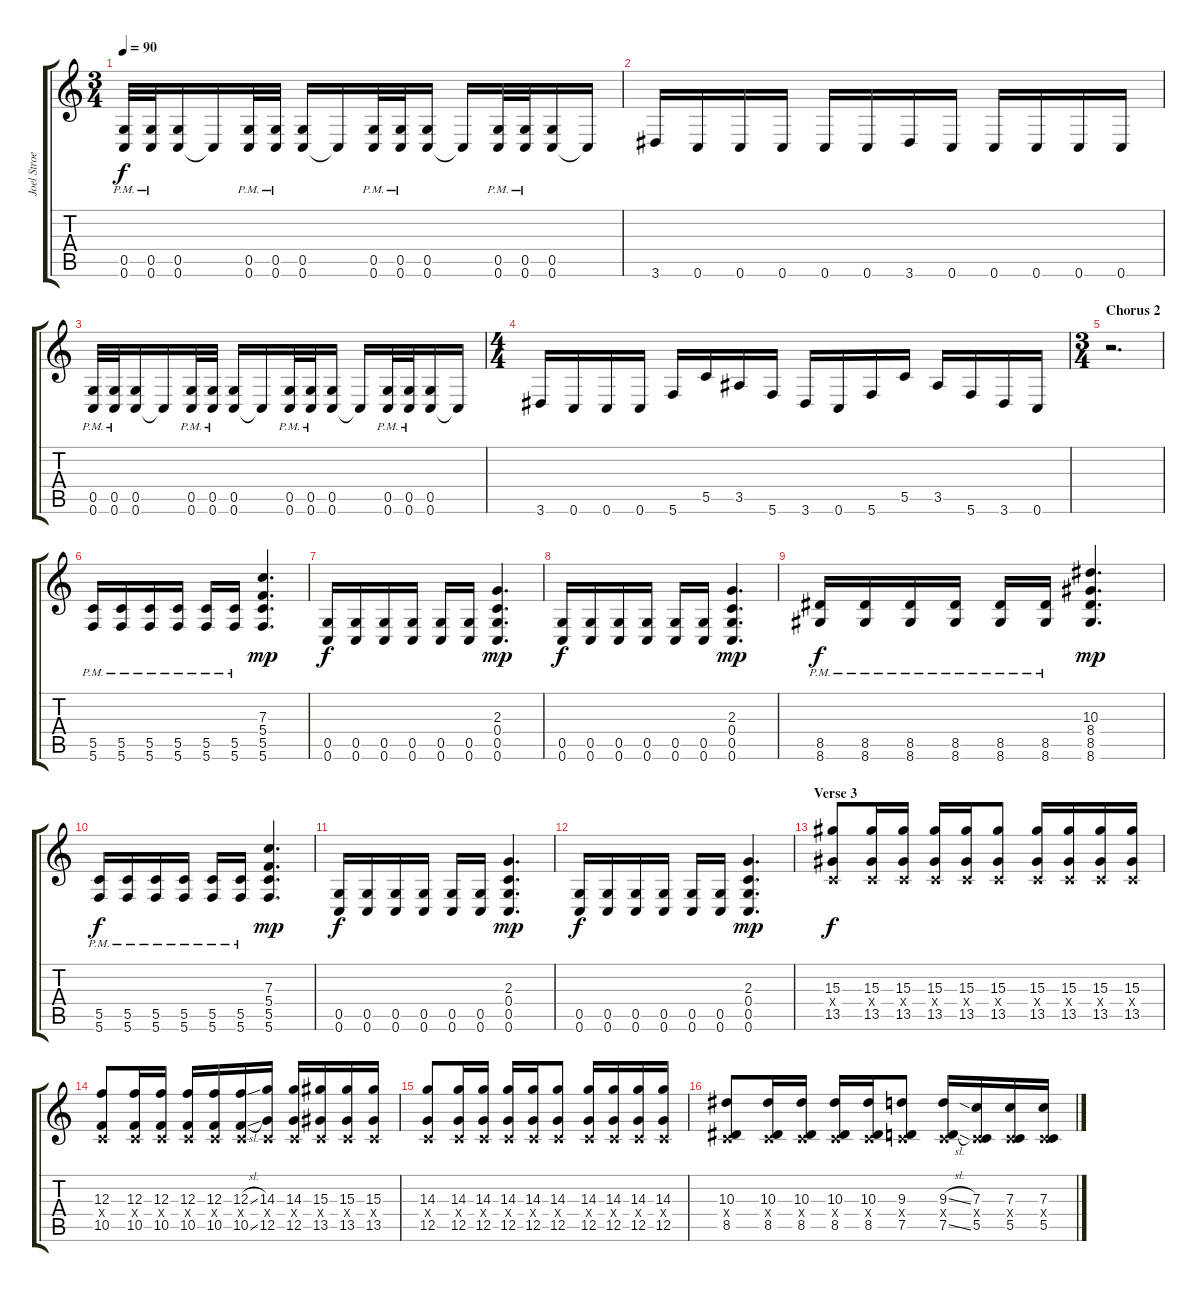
\track ("Joel Stroetzel" "Joel Stroe") {instrument overdrivenguitar}
\staff {score tabs}
\tuning (D4 A3 F3 C3 G2 C2) {hide}
\ts (3 4)
\tempo 90
\clef g2
\ks c
(0.5{pm} 0.6{pm}).32{dy f instrument overdrivenguitar} (0.5{pm} 0.6{pm}).32 (0.5 0.6).16 0.6{t}.16 (0.5{pm} 0.6{pm}).32 (0.5{pm} 0.6{pm}).32 (0.5 0.6).16 0.6{t}.16 (0.5{pm} 0.6{pm}).32 (0.5{pm} 0.6{pm}).32 (0.5 0.6).16 0.6{t}.16 (0.5{pm} 0.6{pm}).32 (0.5{pm} 0.6{pm}).32 (0.5 0.6).16 0.6{t}.16 |
3.6.16 0.6.16 0.6.16 0.6.16 0.6.16 0.6.16 3.6.16 0.6.16 0.6.16 0.6.16 0.6.16 0.6.16 |
(0.5{pm} 0.6{pm}).32 (0.5{pm} 0.6{pm}).32 (0.5 0.6).16 0.6{t}.16 (0.5{pm} 0.6{pm}).32 (0.5{pm} 0.6{pm}).32 (0.5 0.6).16 0.6{t}.16 (0.5{pm} 0.6{pm}).32 (0.5{pm} 0.6{pm}).32 (0.5 0.6).16 0.6{t}.16 (0.5{pm} 0.6{pm}).32 (0.5{pm} 0.6{pm}).32 (0.5 0.6).16 0.6{t}.16 |
\ts (4 4)
3.6.16 0.6.16 0.6.16 0.6.16 5.6.16 5.5.16 3.5.16 5.6.16 3.6.16 0.6.16 5.6.16 5.5.16 3.5.16 5.6.16 3.6.16 0.6.16 |
\ts (3 4)
\section ("" "Chorus 2")
r.2{d} |
(5.5 5.6{pm}).16{instrument distortionguitar} (5.5 5.6{pm}).16 (5.5 5.6{pm}).16 (5.5 5.6{pm}).16 (5.5 5.6{pm}).16 (5.5 5.6{pm}).16 (7.3 5.4 5.5 5.6).4{d dy mp} |
(0.5 0.6).16{dy f} (0.5 0.6).16 (0.5 0.6).16 (0.5 0.6).16 (0.5 0.6).16 (0.5 0.6).16 (2.3 0.4 0.5 0.6).4{d dy mp} |
(0.5 0.6).16{dy f} (0.5 0.6).16 (0.5 0.6).16 (0.5 0.6).16 (0.5 0.6).16 (0.5 0.6).16 (2.3 0.4 0.5 0.6).4{d dy mp} |
(8.5 8.6{pm}).16{dy f} (8.5 8.6{pm}).16 (8.5 8.6{pm}).16 (8.5 8.6{pm}).16 (8.5 8.6{pm}).16 (8.5 8.6{pm}).16 (10.3 8.4 8.5 8.6).4{d dy mp} |
(5.5 5.6{pm}).16{dy f} (5.5 5.6{pm}).16 (5.5 5.6{pm}).16 (5.5 5.6{pm}).16 (5.5 5.6{pm}).16 (5.5 5.6{pm}).16 (7.3 5.4 5.5 5.6).4{d dy mp} |
(0.5 0.6).16{dy f} (0.5 0.6).16 (0.5 0.6).16 (0.5 0.6).16 (0.5 0.6).16 (0.5 0.6).16 (2.3 0.4 0.5 0.6).4{d dy mp} |
(0.5 0.6).16{dy f} (0.5 0.6).16 (0.5 0.6).16 (0.5 0.6).16 (0.5 0.6).16 (0.5 0.6).16 (2.3 0.4 0.5 0.6).4{d dy mp} |
\section ("" "Verse 3")
(15.3 0.4{x} 13.5).8{dy f instrument electricguitarclean} (15.3 0.4{x} 13.5).16 (15.3 0.4{x} 13.5).16 (15.3 0.4{x} 13.5).16 (15.3 0.4{x} 13.5).16 (15.3 0.4{x} 13.5).8 (15.3 0.4{x} 13.5).16 (15.3 0.4{x} 13.5).16 (15.3 0.4{x} 13.5).16 (15.3 0.4{x} 13.5).16 |
(12.3 0.4{x} 10.5).8 (12.3 0.4{x} 10.5).16 (12.3 0.4{x} 10.5).16 (12.3 0.4{x} 10.5).16 (12.3 0.4{x} 10.5).16 (12.3{sl} 0.4{x} 10.5{sl}).16 (14.3 0.4{x} 12.5).16 (14.3 0.4{x} 12.5).16 (15.3 0.4{x} 13.5).16 (15.3 0.4{x} 13.5).16 (15.3 0.4{x} 13.5).16 |
(14.3 0.4{x} 12.5).8 (14.3 0.4{x} 12.5).16 (14.3 0.4{x} 12.5).16 (14.3 0.4{x} 12.5).16 (14.3 0.4{x} 12.5).16 (14.3 0.4{x} 12.5).8 (14.3 0.4{x} 12.5).16 (14.3 0.4{x} 12.5).16 (14.3 0.4{x} 12.5).16 (14.3 0.4{x} 12.5).16 |
(10.3 0.4{x} 8.5).8 (10.3 0.4{x} 8.5).16 (10.3 0.4{x} 8.5).16 (10.3 0.4{x} 8.5).16 (10.3 0.4{x} 8.5).16 (9.3 0.4{x} 7.5).8 (9.3{sl} 0.4{x} 7.5{sl}).16 (7.3 0.4{x} 5.5).16 (7.3 0.4{x} 5.5).16 (7.3 0.4{x} 5.5).16
